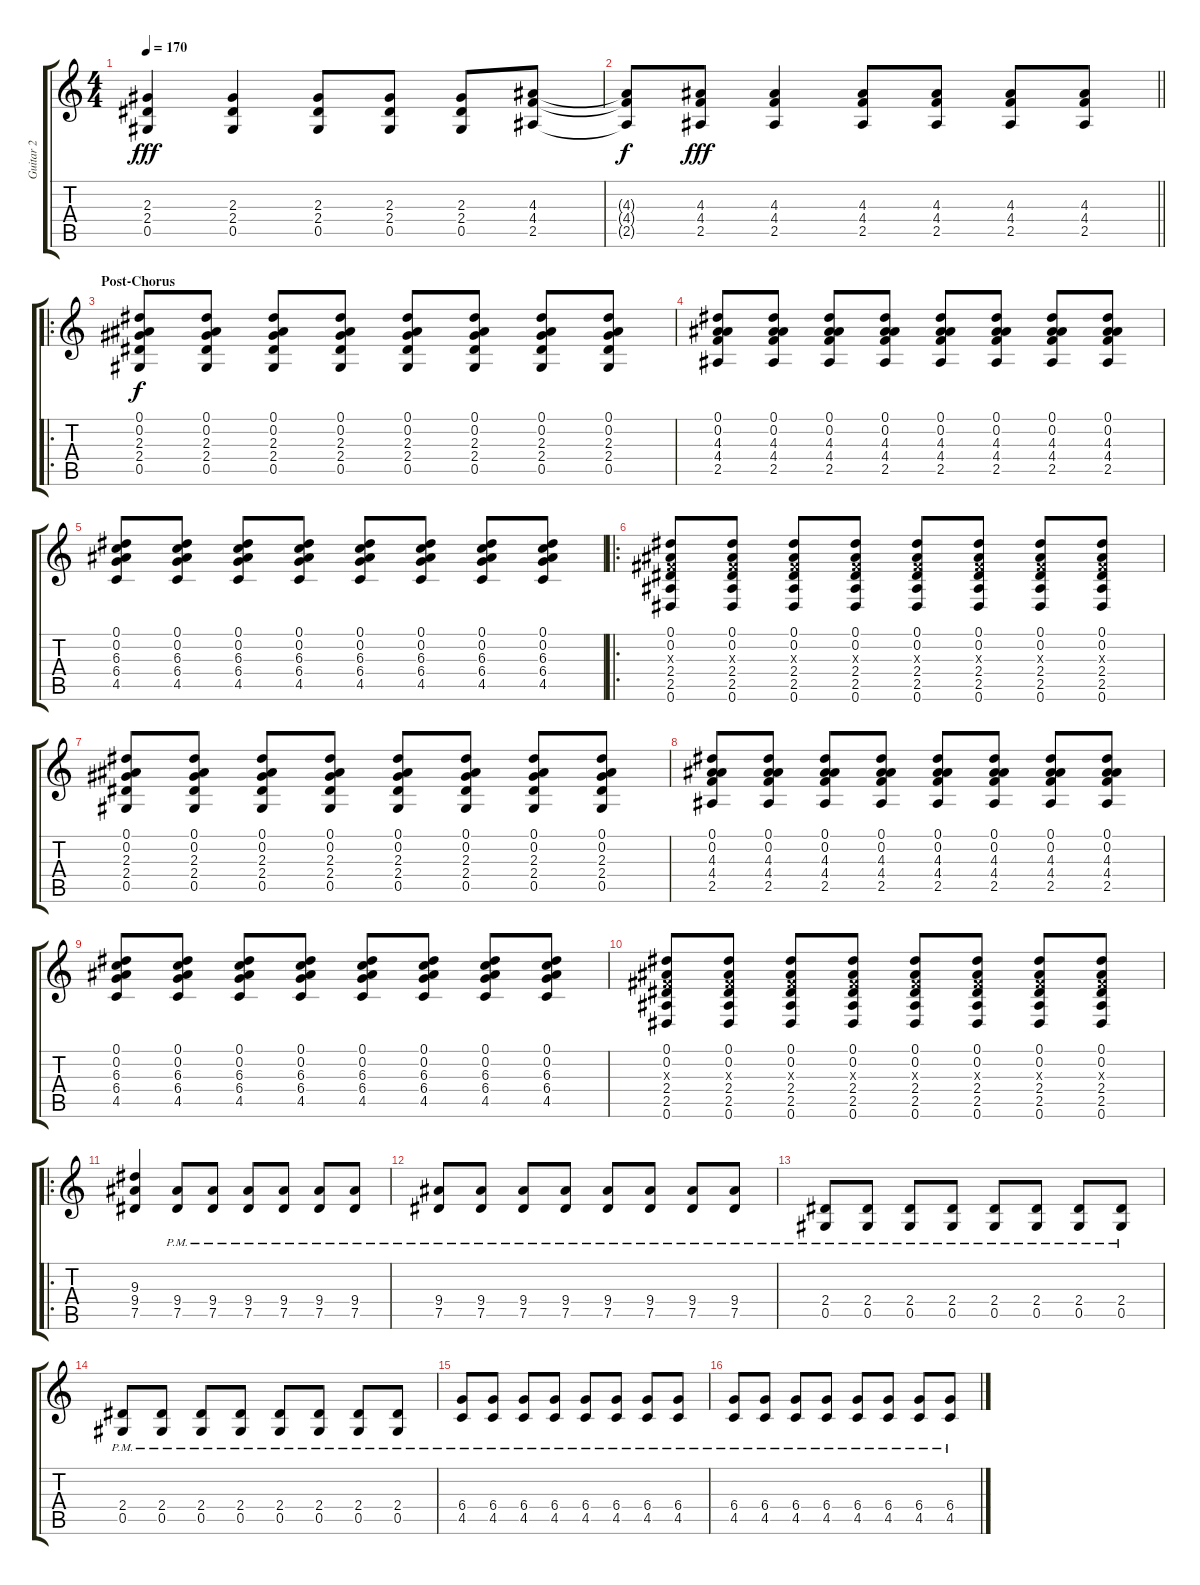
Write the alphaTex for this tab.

\track ("Guitar 2" "Guitar 2") {instrument distortionguitar}
\staff {score tabs}
\tuning (Eb4 Bb3 Gb3 Db3 Ab2 Eb2) {hide}
\ts (4 4)
\tempo 170
\clef g2
\ks c
(2.3 2.4 0.5).4{dy fff} (2.3 2.4 0.5).4 (2.3 2.4 0.5).8 (2.3 2.4 0.5).8 (2.3 2.4 0.5).8 (4.3 4.4 2.5).8 |
\barLineRight lightlight
(4.3{t} 4.4{t} 2.5{t}).8{dy f} (4.3 4.4 2.5).8{dy fff} (4.3 4.4 2.5).4 (4.3 4.4 2.5).8 (4.3 4.4 2.5).8 (4.3 4.4 2.5).8 (4.3 4.4 2.5).8 |
\ro
\section ("" "Post-Chorus")
(0.1 0.2 2.3 2.4 0.5).8{dy f} (0.1 0.2 2.3 2.4 0.5).8 (0.1 0.2 2.3 2.4 0.5).8 (0.1 0.2 2.3 2.4 0.5).8 (0.1 0.2 2.3 2.4 0.5).8 (0.1 0.2 2.3 2.4 0.5).8 (0.1 0.2 2.3 2.4 0.5).8 (0.1 0.2 2.3 2.4 0.5).8 |
(0.1 0.2 4.3 4.4 2.5).8 (0.1 0.2 4.3 4.4 2.5).8 (0.1 0.2 4.3 4.4 2.5).8 (0.1 0.2 4.3 4.4 2.5).8 (0.1 0.2 4.3 4.4 2.5).8 (0.1 0.2 4.3 4.4 2.5).8 (0.1 0.2 4.3 4.4 2.5).8 (0.1 0.2 4.3 4.4 2.5).8 |
(0.1 0.2 6.3 6.4 4.5).8 (0.1 0.2 6.3 6.4 4.5).8 (0.1 0.2 6.3 6.4 4.5).8 (0.1 0.2 6.3 6.4 4.5).8 (0.1 0.2 6.3 6.4 4.5).8 (0.1 0.2 6.3 6.4 4.5).8 (0.1 0.2 6.3 6.4 4.5).8 (0.1 0.2 6.3 6.4 4.5).8 |
\ro
(0.1 0.2 0.3{x} 2.4 2.5 0.6).8 (0.1 0.2 0.3{x} 2.4 2.5 0.6).8 (0.1 0.2 0.3{x} 2.4 2.5 0.6).8 (0.1 0.2 0.3{x} 2.4 2.5 0.6).8 (0.1 0.2 0.3{x} 2.4 2.5 0.6).8 (0.1 0.2 0.3{x} 2.4 2.5 0.6).8 (0.1 0.2 0.3{x} 2.4 2.5 0.6).8 (0.1 0.2 0.3{x} 2.4 2.5 0.6).8 |
(0.1 0.2 2.3 2.4 0.5).8 (0.1 0.2 2.3 2.4 0.5).8 (0.1 0.2 2.3 2.4 0.5).8 (0.1 0.2 2.3 2.4 0.5).8 (0.1 0.2 2.3 2.4 0.5).8 (0.1 0.2 2.3 2.4 0.5).8 (0.1 0.2 2.3 2.4 0.5).8 (0.1 0.2 2.3 2.4 0.5).8 |
(0.1 0.2 4.3 4.4 2.5).8 (0.1 0.2 4.3 4.4 2.5).8 (0.1 0.2 4.3 4.4 2.5).8 (0.1 0.2 4.3 4.4 2.5).8 (0.1 0.2 4.3 4.4 2.5).8 (0.1 0.2 4.3 4.4 2.5).8 (0.1 0.2 4.3 4.4 2.5).8 (0.1 0.2 4.3 4.4 2.5).8 |
(0.1 0.2 6.3 6.4 4.5).8 (0.1 0.2 6.3 6.4 4.5).8 (0.1 0.2 6.3 6.4 4.5).8 (0.1 0.2 6.3 6.4 4.5).8 (0.1 0.2 6.3 6.4 4.5).8 (0.1 0.2 6.3 6.4 4.5).8 (0.1 0.2 6.3 6.4 4.5).8 (0.1 0.2 6.3 6.4 4.5).8 |
(0.1 0.2 0.3{x} 2.4 2.5 0.6).8 (0.1 0.2 0.3{x} 2.4 2.5 0.6).8 (0.1 0.2 0.3{x} 2.4 2.5 0.6).8 (0.1 0.2 0.3{x} 2.4 2.5 0.6).8 (0.1 0.2 0.3{x} 2.4 2.5 0.6).8 (0.1 0.2 0.3{x} 2.4 2.5 0.6).8 (0.1 0.2 0.3{x} 2.4 2.5 0.6).8 (0.1 0.2 0.3{x} 2.4 2.5 0.6).8 |
\ro
(9.3 9.4 7.5).4 (9.4{pm} 7.5{pm}).8 (9.4{pm} 7.5{pm}).8 (9.4{pm} 7.5{pm}).8 (9.4{pm} 7.5{pm}).8 (9.4{pm} 7.5{pm}).8 (9.4{pm} 7.5{pm}).8 |
(9.4{pm} 7.5{pm}).8 (9.4{pm} 7.5{pm}).8 (9.4{pm} 7.5{pm}).8 (9.4{pm} 7.5{pm}).8 (9.4{pm} 7.5{pm}).8 (9.4{pm} 7.5{pm}).8 (9.4{pm} 7.5{pm}).8 (9.4{pm} 7.5{pm}).8 |
(2.4{pm} 0.5{pm}).8 (2.4{pm} 0.5{pm}).8 (2.4{pm} 0.5{pm}).8 (2.4{pm} 0.5{pm}).8 (2.4{pm} 0.5{pm}).8 (2.4{pm} 0.5{pm}).8 (2.4{pm} 0.5{pm}).8 (2.4{pm} 0.5{pm}).8 |
(2.4{pm} 0.5{pm}).8 (2.4{pm} 0.5{pm}).8 (2.4{pm} 0.5{pm}).8 (2.4{pm} 0.5{pm}).8 (2.4{pm} 0.5{pm}).8 (2.4{pm} 0.5{pm}).8 (2.4{pm} 0.5{pm}).8 (2.4{pm} 0.5{pm}).8 |
(6.4{pm} 4.5{pm}).8 (6.4{pm} 4.5{pm}).8 (6.4{pm} 4.5{pm}).8 (6.4{pm} 4.5{pm}).8 (6.4{pm} 4.5{pm}).8 (6.4{pm} 4.5{pm}).8 (6.4{pm} 4.5{pm}).8 (6.4{pm} 4.5{pm}).8 |
(6.4{pm} 4.5{pm}).8 (6.4{pm} 4.5{pm}).8 (6.4{pm} 4.5{pm}).8 (6.4{pm} 4.5{pm}).8 (6.4{pm} 4.5{pm}).8 (6.4{pm} 4.5{pm}).8 (6.4{pm} 4.5{pm}).8 (6.4{pm} 4.5{pm}).8
